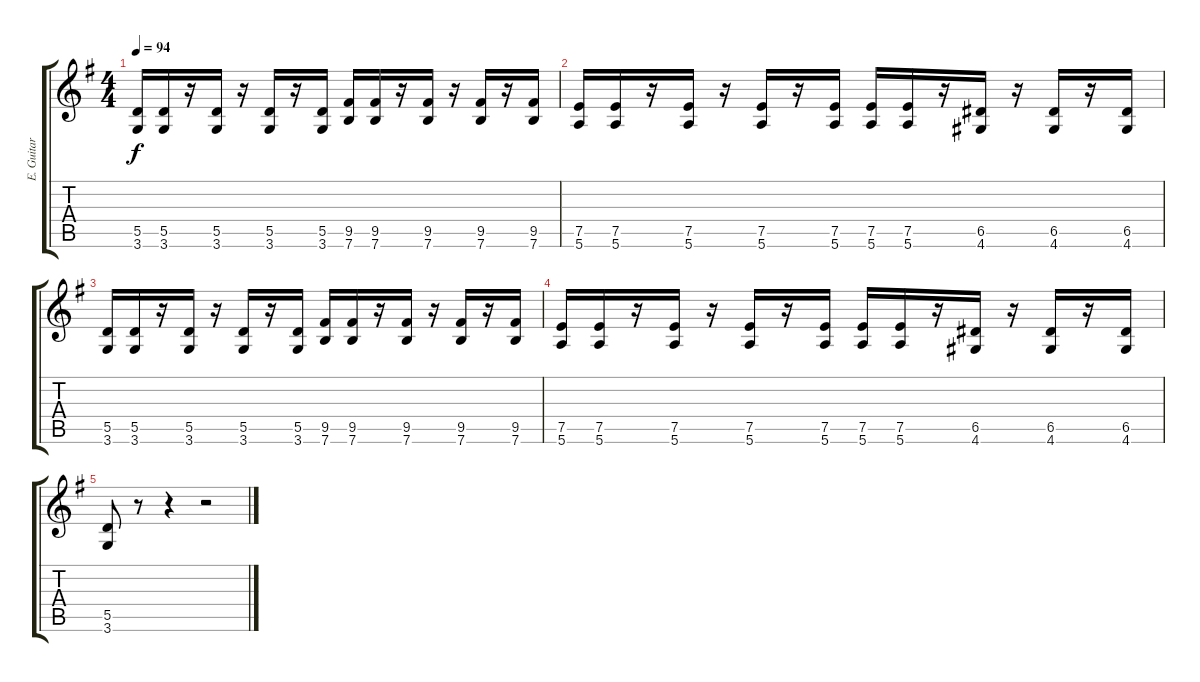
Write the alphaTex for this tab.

\track ("E. Guitar I" "E. Guitar ") {instrument overdrivenguitar}
\staff {score tabs}
\tuning (E4 B3 G3 D3 A2 E2) {hide}
\ts (4 4)
\tempo 94
\clef g2
\ks g
(5.5 3.6).16{dy f} (5.5 3.6).16 r.16 (5.5 3.6).16 r.16 (5.5 3.6).16 r.16 (5.5 3.6).16 (9.5 7.6).16 (9.5 7.6).16 r.16 (9.5 7.6).16 r.16 (9.5 7.6).16 r.16 (9.5 7.6).16 |
(7.5 5.6).16 (7.5 5.6).16 r.16 (7.5 5.6).16 r.16 (7.5 5.6).16 r.16 (7.5 5.6).16 (7.5 5.6).16 (7.5 5.6).16 r.16 (6.5 4.6).16 r.16 (6.5 4.6).16 r.16 (6.5 4.6).16 |
(5.5 3.6).16 (5.5 3.6).16 r.16 (5.5 3.6).16 r.16 (5.5 3.6).16 r.16 (5.5 3.6).16 (9.5 7.6).16 (9.5 7.6).16 r.16 (9.5 7.6).16 r.16 (9.5 7.6).16 r.16 (9.5 7.6).16 |
(7.5 5.6).16 (7.5 5.6).16 r.16 (7.5 5.6).16 r.16 (7.5 5.6).16 r.16 (7.5 5.6).16 (7.5 5.6).16 (7.5 5.6).16 r.16 (6.5 4.6).16 r.16 (6.5 4.6).16 r.16 (6.5 4.6).16 |
(5.5 3.6).8 r.8 r.4 r.2
